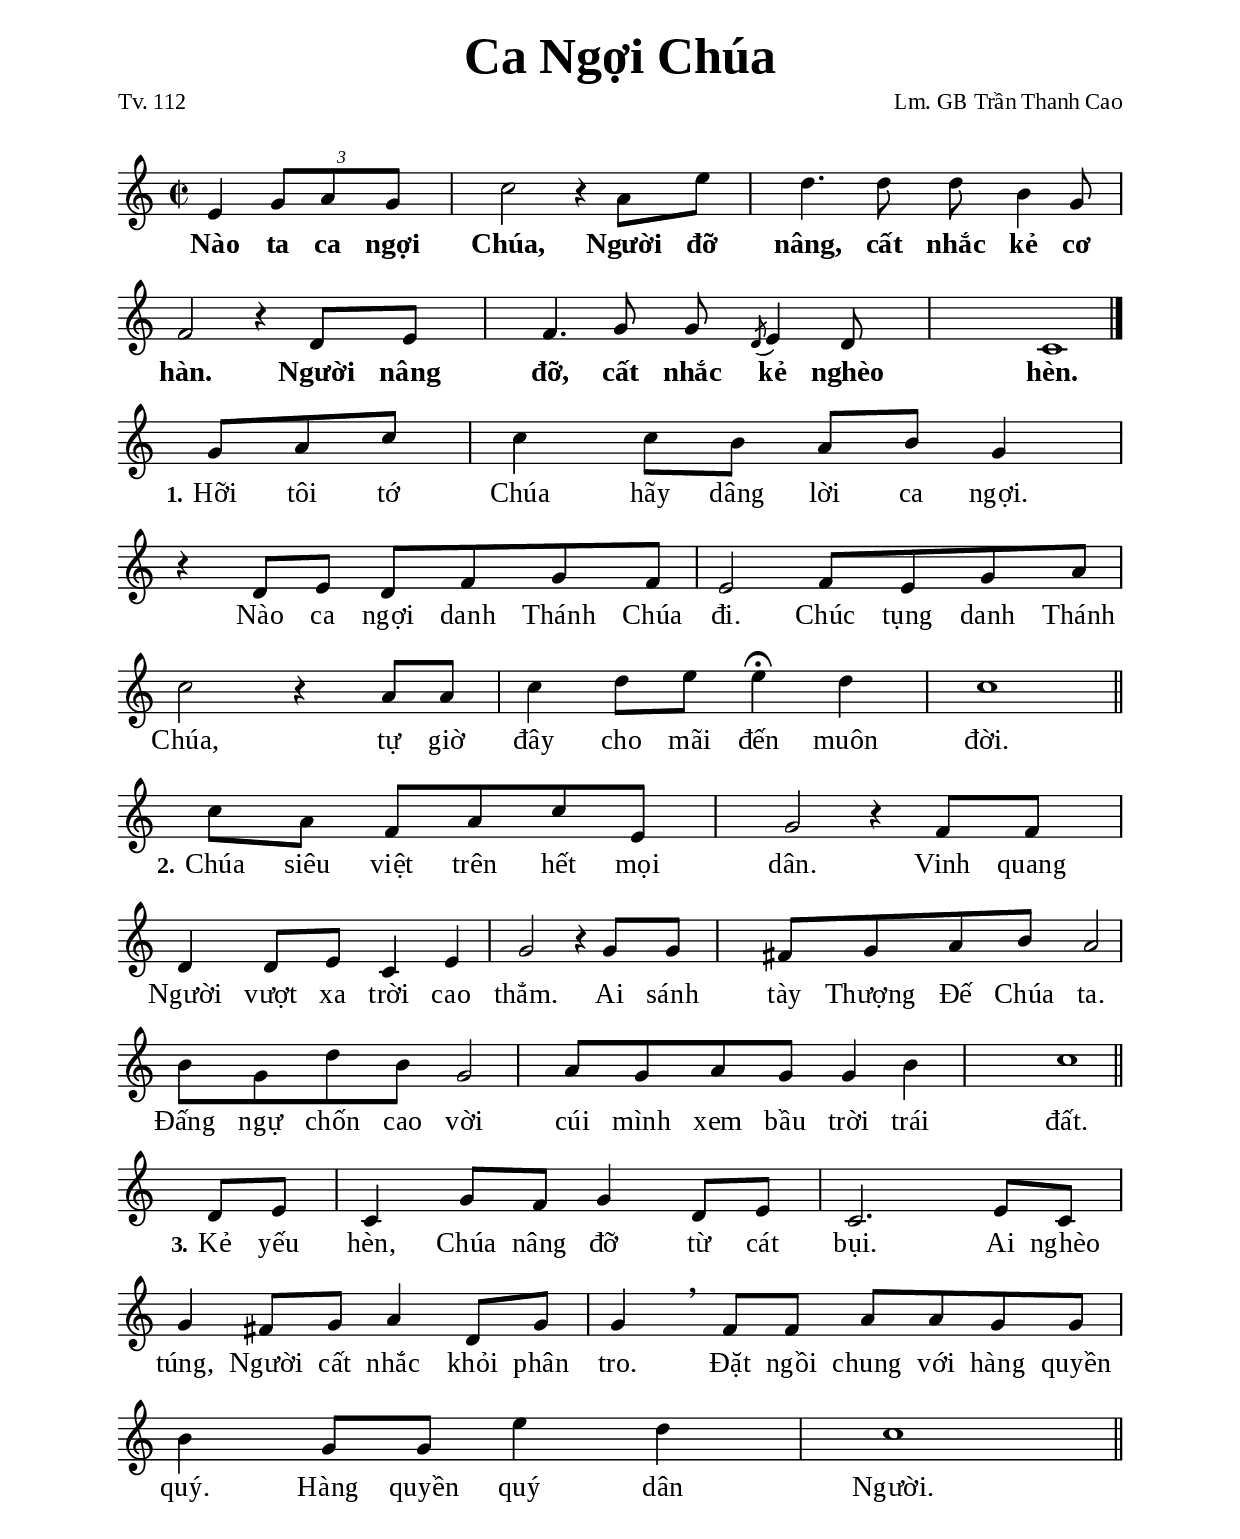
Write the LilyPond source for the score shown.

% Cài đặt chung
\version "2.22.1"
\include "english.ly"

\header {
  title = \markup { \fontsize #3 "Ca Ngợi Chúa" }
  poet = "Tv. 112"
  composer = "Lm. GB Trần Thanh Cao"
  arranger = " "
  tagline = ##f
}

% Nhạc điệp khúc
nhacDiepKhuc = \relative c' {
  \override Score.SpacingSpanner.strict-grace-spacing = ##t
  \partial 2 e4 \tuplet 3/2 { g8 a g } |
  c2 r4 a8 e' |
  d4. d8 d b4 g8 |
  f2 r4 d8 e |
  f4. g8 g \acciaccatura d8 e4 d8 |
  c1 \bar "|."
}

% Nhạc phiên khúc
nhacPhienKhucMot = \relative c'' {
  \partial 4. g8 a c |
  c4 c8 b a b g4 |
  r d8 e d f g f |
  e2 f8 e g a |
  c2 r4 a8 a |
  c4 d8 e e4 \fermata d |
  c1 \bar "||"
}

nhacPhienKhucHai = \relative c'' {
  \partial 2. c8 a f a c e, |
  g2 r4 f8 f |
  d4 d8 e c4 e |
  g2 r4 g8 g |
  fs g a b a2 |
  b8 g d' b g2 |
  a8 g a g g4 b |
  c1 \bar "||"
}

nhacPhienKhucBa = \relative c' {
  \partial 4 d8 e |
  c4 g'8 f g4 d8 e |
  c2. e8 c |
  g'4 fs8 g a4 d,8 g |
  g4 \breathe f8 f a a g g |
  b4 g8 g e'4 d |
  c1 \bar "||"
}

% Lời điệp khúc
loiDiepKhuc = \lyricmode {
  Nào ta ca ngợi Chúa,
  Người đỡ nâng, cất nhắc kẻ cơ hàn.
  Người nâng đỡ, cất nhắc kẻ nghèo hèn.
}

% Lời phiên khúc
loiPhienKhucMot = \lyricmode {
  \set stanza = #"1."
  Hỡi tôi tớ Chúa hãy dâng lời ca ngợi.
  Nào ca ngợi danh Thánh Chúa đi.
  Chúc tụng danh Thánh Chúa,
  tự giờ đây cho mãi đến muôn đời.
}

loiPhienKhucHai = \lyricmode {
  \set stanza = #"2."
  Chúa siêu việt trên hết mọi dân.
  Vinh quang Người vượt xa trời cao thẳm.
  Ai sánh tày Thượng Đế Chúa ta.
  Đấng ngự chốn cao vời cúi mình xem bầu trời trái đất.
}

loiPhienKhucBa = \lyricmode {
  \set stanza = #"3."
  Kẻ yếu hèn, Chúa nâng đỡ từ cát bụi.
  Ai nghèo túng, Người cất nhắc khỏi phân tro.
  Đặt ngồi chung với hàng quyền quý.
  Hàng quyền quý dân Người.
}


% Dàn trang
\paper {
  #(set-paper-size "a4")
  top-margin = 20\mm
  bottom-margin = 10\mm
  left-margin = 20\mm
  right-margin = 20\mm
  indent = #0
  #(define fonts
    (make-pango-font-tree
      "Liberation Serif"
      "Liberation Serif"
      "Liberation Serif"
      (/ 20 20)))
  page-count = #1
  system-system-spacing = #'((basic-distance . 12))
  score-system-spacing = #'((basic-distance . 12))
}

% Thiết lập tông và nhịp
TongNhip = { \key c \major \time 2/2 }

\score {
  \new ChoirStaff <<
    \new Staff = diepKhuc \with {
        \consists "Merge_rests_engraver"
        %\magnifyStaff #(magstep +1)
      }
      <<
      \new Voice = beSop {
        \TongNhip \nhacDiepKhuc
      }
    >>
    \new Lyrics \lyricsto beSop \loiDiepKhuc
  >>
  \layout {
    \override Lyrics.LyricText.font-series = #'bold
    \override Lyrics.LyricText.font-size = #+2
    \override Lyrics.LyricSpace.minimum-distance = #2.3
    \override Score.BarNumber.break-visibility = ##(#f #f #f)
    \override Score.SpacingSpanner.uniform-stretching = ##t
    \override Score.SpacingSpanner packed-spacing = ##t
  }
}

\score {
  \new ChoirStaff <<
    \new Staff = phienKhuc \with {
        %\magnifyStaff #(magstep +1)
      }
      <<
      \new Voice = beSop {
        \key c \major \time 2/2 \nhacPhienKhucMot
      }
    >>
    \new Lyrics \lyricsto beSop \loiPhienKhucMot
  >>
  \layout {
    \override Staff.TimeSignature.transparent = ##t
    \override Lyrics.LyricText.font-size = #+2
    \override Lyrics.LyricSpace.minimum-distance = #2.5
    \override Score.BarNumber.break-visibility = ##(#f #f #f)
    \override Score.SpacingSpanner.uniform-stretching = ##t
  } 
}

\score {
  \new ChoirStaff <<
    \new Staff = phienKhuc \with {
        %\magnifyStaff #(magstep +1)
      }
      <<
      \new Voice = beSop {
        \key c \major \time 2/2 \nhacPhienKhucHai
      }
    >>
    \new Lyrics \lyricsto beSop \loiPhienKhucHai
  >>
  \layout {
    \override Staff.TimeSignature.transparent = ##t
    \override Lyrics.LyricText.font-size = #+2
    \override Lyrics.LyricSpace.minimum-distance = #2.1
    \override Score.BarNumber.break-visibility = ##(#f #f #f)
    \override Score.SpacingSpanner.uniform-stretching = ##t
    \override Score.SpacingSpanner packed-spacing = ##t
  } 
}

\score {
  \new ChoirStaff <<
    \new Staff = phienKhuc \with {
        %\magnifyStaff #(magstep +1)
      }
      <<
      \new Voice = beSop {
        \key c \major \time 2/2 \nhacPhienKhucBa
      }
    >>
    \new Lyrics \lyricsto beSop \loiPhienKhucBa
  >>
  \layout {
    \override Staff.TimeSignature.transparent = ##t
    \override Lyrics.LyricText.font-size = #+2
    \override Lyrics.LyricSpace.minimum-distance = #1.4
    \override Score.BarNumber.break-visibility = ##(#f #f #f)
    \override Score.SpacingSpanner.uniform-stretching = ##t
    %\override Score.SpacingSpanner packed-spacing = ##t
  } 
}
